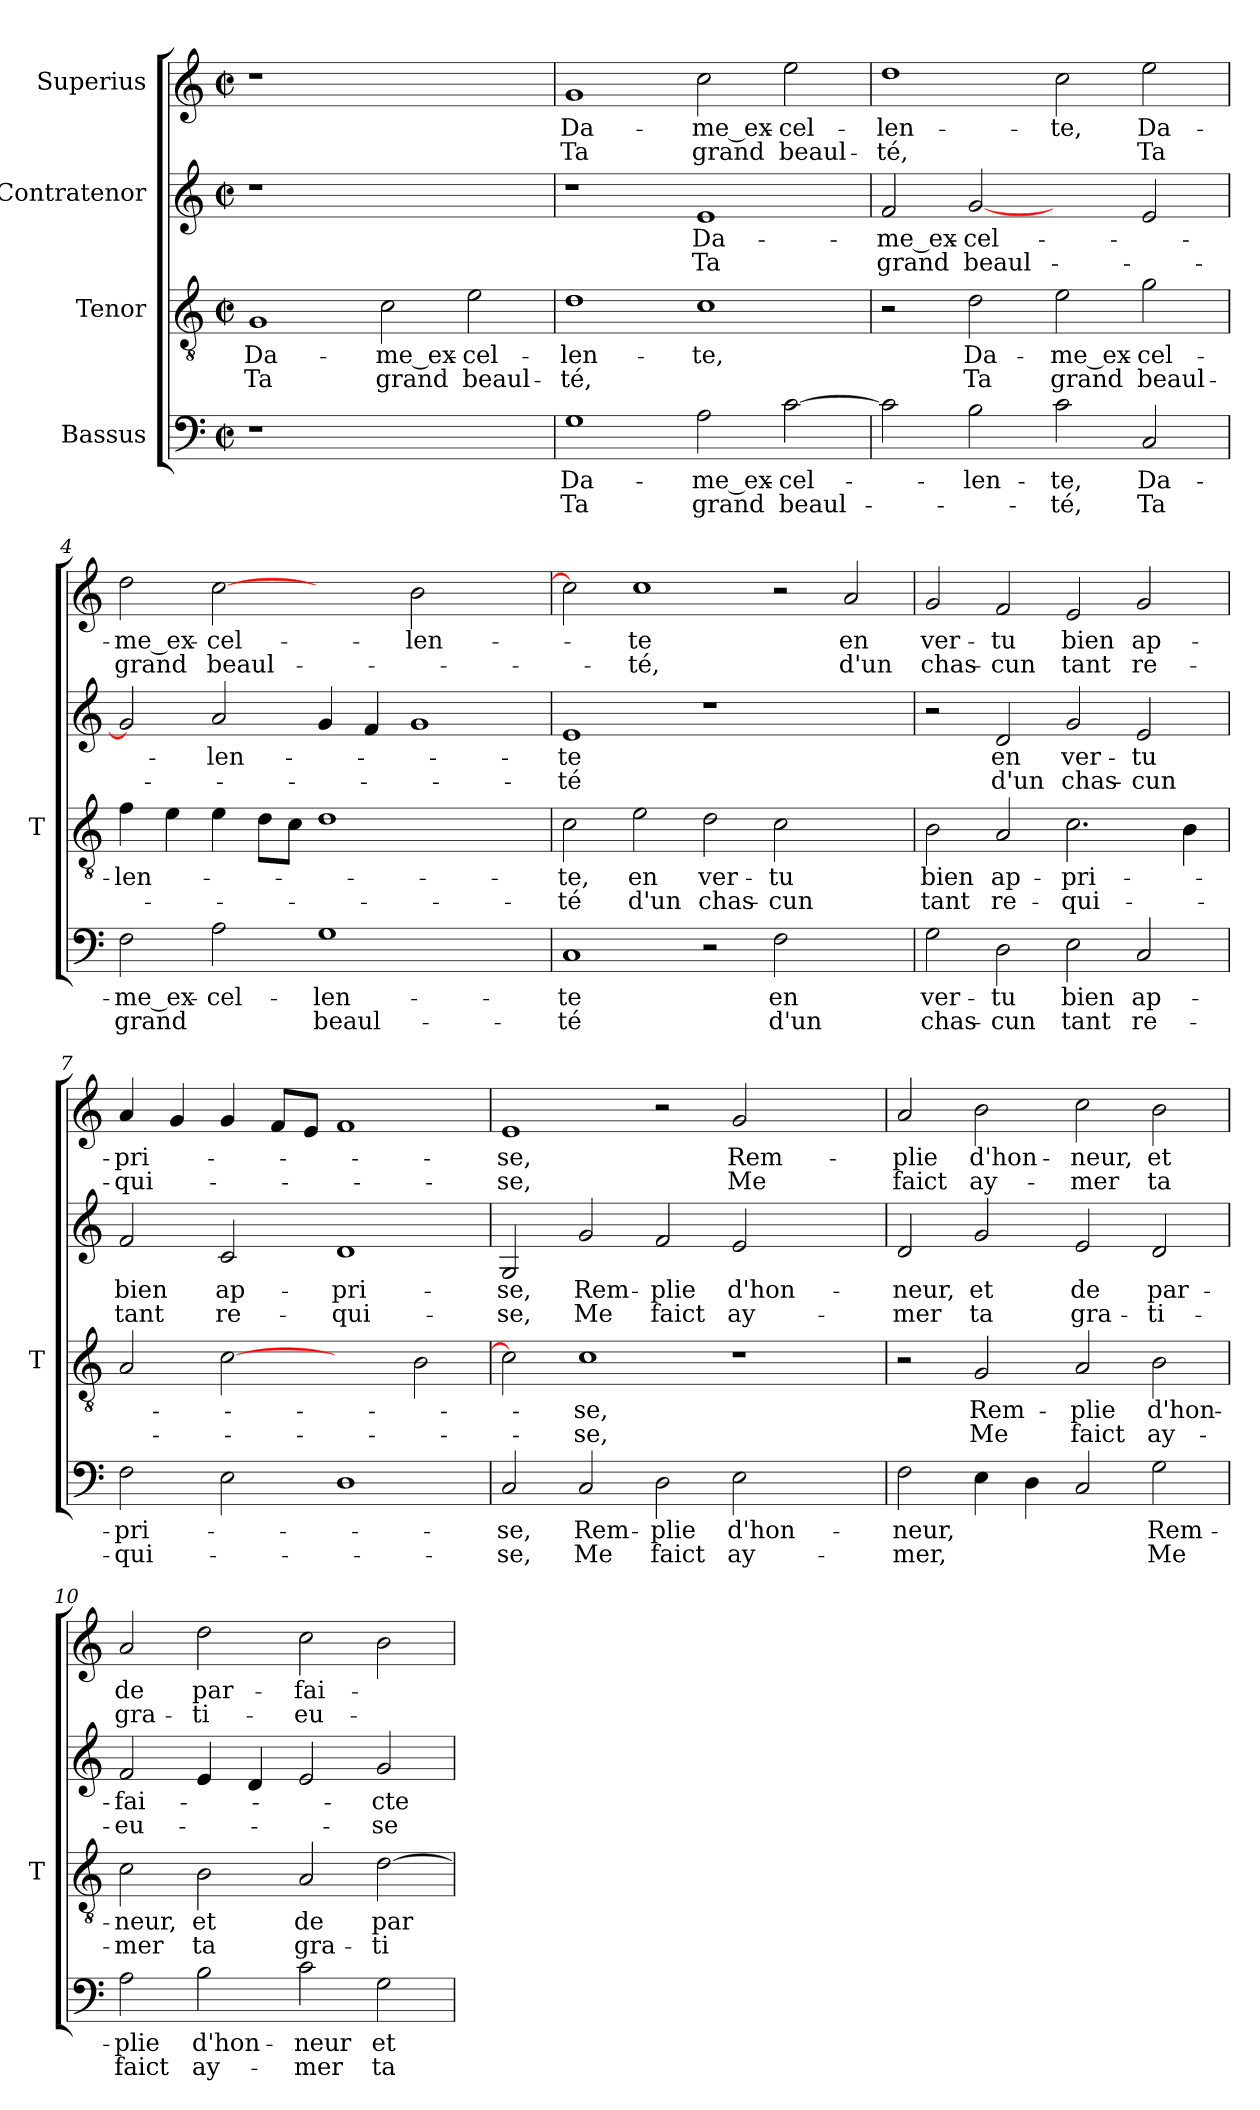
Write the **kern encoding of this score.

**kern	**text	**text	**kern	**text	**text	**kern	**text	**text	**kern	**text	**text
*part4	*part4	*part4	*part3	*part3	*part3	*part2	*part2	*part2	*part1	*part1	*part1
*staff4	*staff4	*staff4	*staff3	*staff3	*staff3	*staff2	*staff2	*staff2	*staff1	*staff1	*staff1
*I"Bassus	*	*	*I"Tenor	*	*	*I"Contratenor	*	*	*I"Superius	*	*
*	*	*	*I'T	*	*	*	*	*	*	*	*
*clefF4	*	*	*clefGv2	*	*	*clefG2	*	*	*clefG2	*	*
*k[]	*	*	*k[]	*	*	*k[]	*	*	*k[]	*	*
*C:	*	*	*C:	*	*	*C:	*	*	*C:	*	*
*M2/2	*	*	*M2/2	*	*	*M2/2	*	*	*M2/2	*	*
*met(c|)	*	*	*met(c|)	*	*	*met(c|)	*	*	*met(c|)	*	*
=1	=1	=1	=1	=1	=1	=1	=1	=1	=1	=1	=1
1r	.	.	1G	Da-	-Ta	1r	.	.	1r	.	.
1ryy	.	.	2c	me_ex-	-grand	1ryy	.	.	1ryy	.	.
.	.	.	2e	cel-	beaul-	.	.	.	.	.	.
=2	=2	=2	=2	=2	=2	=2	=2	=2	=2	=2	=2
1G	Da-	-Ta	1d	len-	-té,	1r	.	.	1g	Da-	-Ta
2A	me_ex-	-grand	1c	-te,	.	1e	Da-	-Ta	2cc	me_ex-	-grand
[2c	cel-	beaul-	.	.	.	.	.	.	2ee	cel-	beaul-
=3	=3	=3	=3	=3	=3	=3	=3	=3	=3	=3	=3
2c]	.	.	2r	.	.	2f	me_ex-	-grand	1dd	len-	-té,
2B	len-	.	2d	Da-	-Ta	[2g	cel-	beaul-	.	.	.
2c	-te,	-té,	2e	me_ex-	-grand	2ryy	.	.	2cc	-te,	.
2C	Da-	-Ta	2g	cel-	beaul-	2e	.	.	2ee	Da-	-Ta
=4	=4	=4	=4	=4	=4	=4	=4	=4	=4	=4	=4
2F	me_ex-	-grand	4f	len-	.	2g]	.	.	2dd	me_ex-	-grand
.	.	.	4e	.	.	.	.	.	.	.	.
2A	cel-	.	4e	.	.	2a	len-	.	[2cc	cel-	beaul-
.	.	.	8dL	.	.	.	.	.	.	.	.
.	.	.	8cJ	.	.	.	.	.	.	.	.
1G	len-	beaul-	1d	.	.	4g	.	.	2ryy	.	.
.	.	.	.	.	.	4f	.	.	.	.	.
.	.	.	.	.	.	1g	.	.	2b	len-	.
2ryy	.	.	2ryy	.	.	.	.	.	2ryy	.	.
!!LO:LB:g=z
=5	=5	=5	=5	=5	=5	=5	=5	=5	=5	=5	=5
1C	-te	-té	2c	-te,	-té	1e	-te	-té	2cc]	.	.
.	.	.	2e	-en	-d'un	.	.	.	1cc	-te	-té,
2r	.	.	2d	ver-	chas-	1r	.	.	.	.	.
2F	-en	-d'un	2c	-tu	-cun	.	.	.	2r	.	.
2ryy	.	.	2ryy	.	.	2ryy	.	.	2a	-en	-d'un
=6	=6	=6	=6	=6	=6	=6	=6	=6	=6	=6	=6
2G	ver-	chas-	2B	-bien	-tant	2r	.	.	2g	ver-	chas-
2D	-tu	-cun	2A	ap-	re-	2d	-en	-d'un	2f	-tu	-cun
2E	-bien	-tant	2.c	pri-	qui-	2g	ver-	chas-	2e	-bien	-tant
2C	ap-	re-	.	.	.	2e	-tu	-cun	2g	ap-	re-
.	.	.	4B	.	.	.	.	.	.	.	.
=7	=7	=7	=7	=7	=7	=7	=7	=7	=7	=7	=7
2F	pri-	qui-	2A	.	.	2f	-bien	-tant	4a	pri-	qui-
.	.	.	.	.	.	.	.	.	4g	.	.
2E	.	.	[2c	.	.	2c	ap-	re-	4g	.	.
.	.	.	.	.	.	.	.	.	8fL	.	.
.	.	.	.	.	.	.	.	.	8eJ	.	.
1D	.	.	2ryy	.	.	1d	pri-	qui-	1f	.	.
.	.	.	2B	.	.	.	.	.	.	.	.
=8	=8	=8	=8	=8	=8	=8	=8	=8	=8	=8	=8
2C	-se,	-se,	2c]	.	.	2G	-se,	-se,	1e	-se,	-se,
2C	Rem-	-Me	1c	-se,	-se,	2g	Rem-	-Me	.	.	.
2D	-plie	-faict	.	.	.	2f	-plie	-faict	2r	.	.
2E	d'hon-	ay-	1r	.	.	2e	d'hon-	ay-	2g	Rem-	-Me
2ryy	.	.	.	.	.	2ryy	.	.	2ryy	.	.
=9	=9	=9	=9	=9	=9	=9	=9	=9	=9	=9	=9
2F	-neur,	-mer,	2r	.	.	2d	-neur,	-mer	2a	-plie	-faict
4E	.	.	2G	Rem-	-Me	2g	-et	-ta	2b	d'hon-	ay-
4D	.	.	.	.	.	.	.	.	.	.	.
2C	.	.	2A	-plie	-faict	2e	-de	gra-	2cc	-neur,	-mer
2G	Rem-	-Me	2B	d'hon-	ay-	2d	par-	ti-	2b	-et	-ta
=10	=10	=10	=10	=10	=10	=10	=10	=10	=10	=10	=10
2A	-plie	-faict	2c	-neur,	-mer	2f	fai-	eu-	2a	-de	gra-
2B	d'hon-	ay-	2B	-et	-ta	4e	.	.	2dd	par-	ti-
.	.	.	.	.	.	4d	.	.	.	.	.
2c	-neur	-mer	2A	-de	gra-	2e	.	.	2cc	fai-	eu-
2G	-et	-ta	[2d	par-	ti-	2g	-cte	-se	2b	.	.
=	=	=	=	=	=	=	=	=	=	=	=
*-	*-	*-	*-	*-	*-	*-	*-	*-	*-	*-	*-
